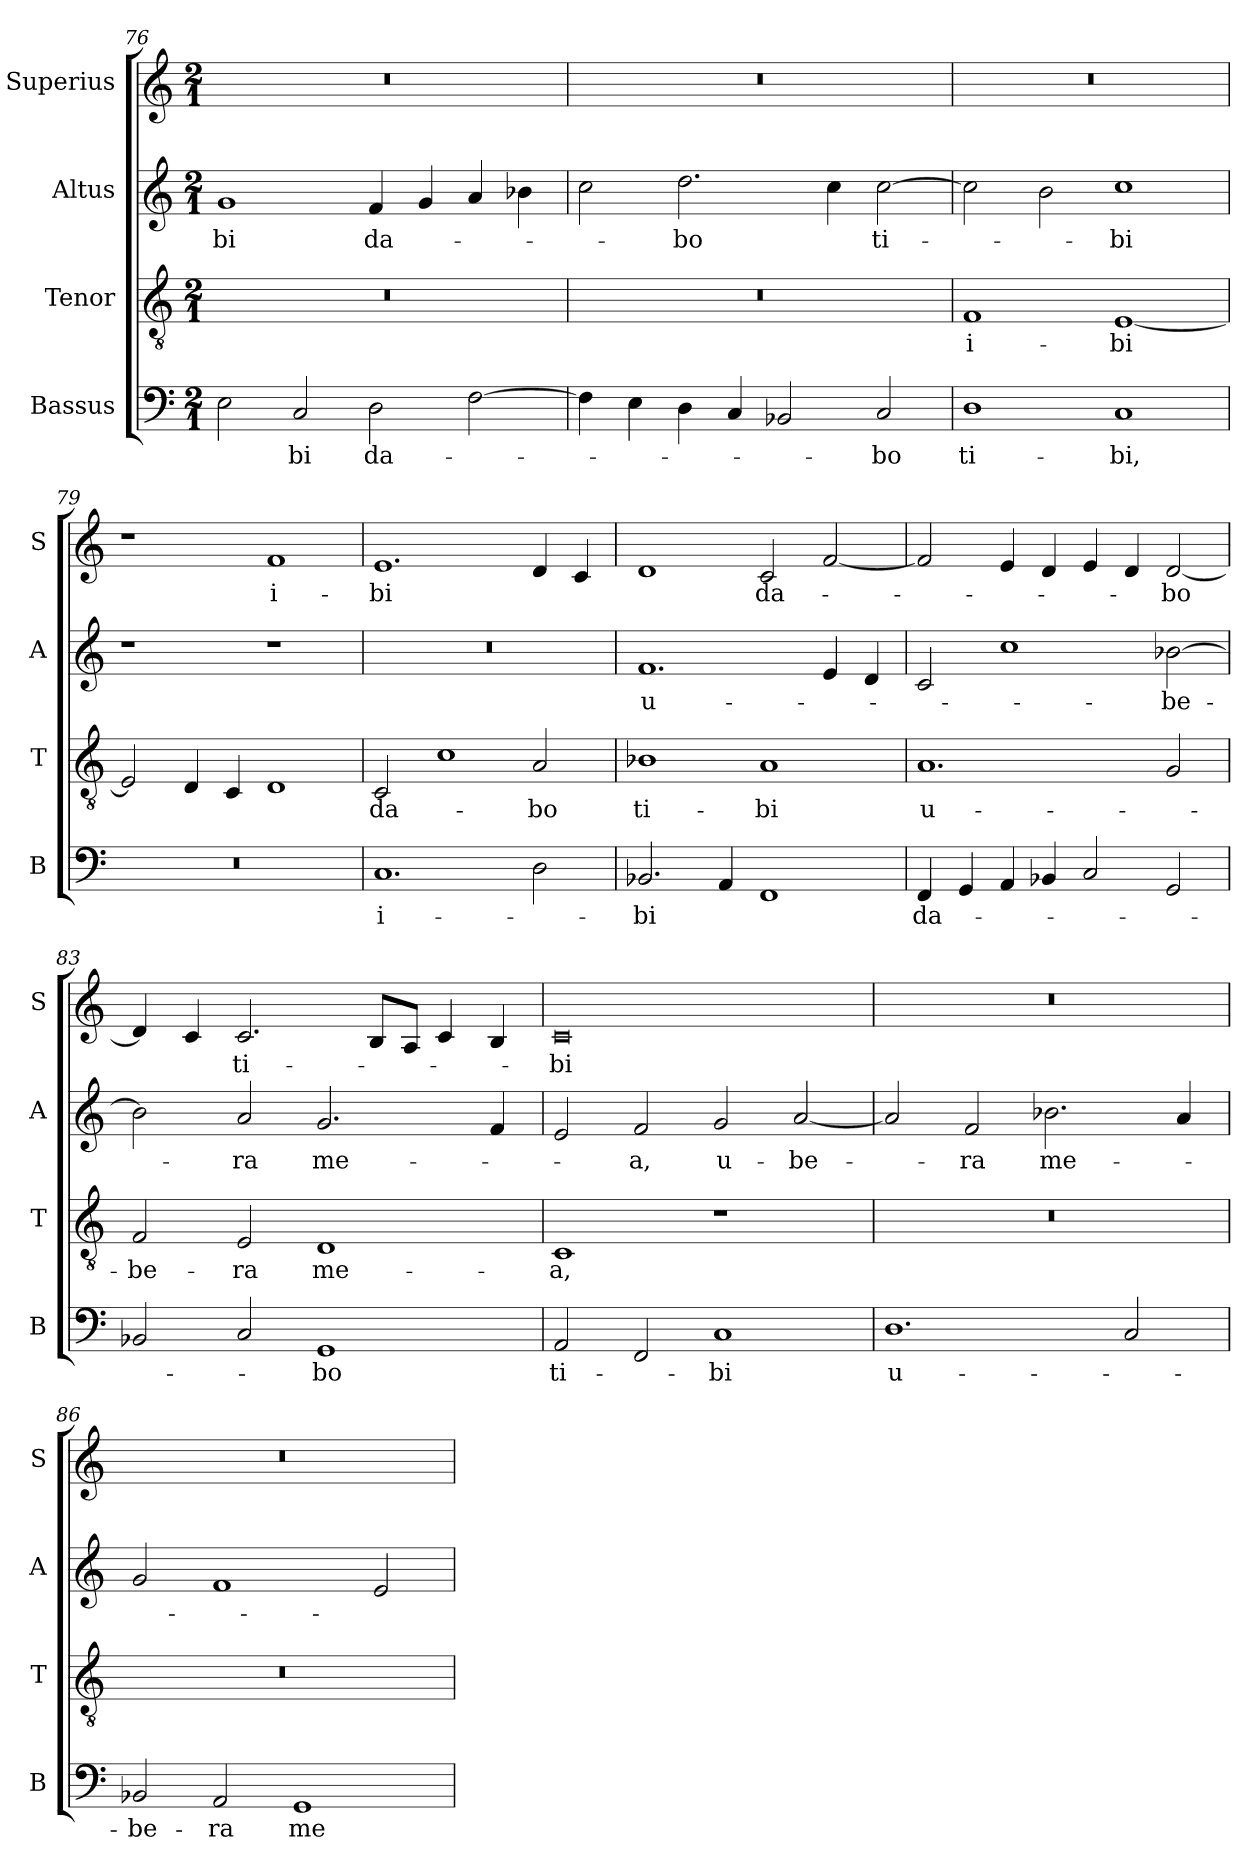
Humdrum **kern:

**kern	**text	**kern	**text	**kern	**text	**kern	**text
*part4	*part4	*part3	*part3	*part2	*part2	*part1	*part1
*staff4	*staff4	*staff3	*staff3	*staff2	*staff2	*staff1	*staff1
*I"Bassus	*	*I"Tenor	*	*I"Altus	*	*I"Superius	*
*I'B	*	*I'T	*	*I'A	*	*I'S	*
*clefF4	*	*clefGv2	*	*clefG2	*	*clefG2	*
*k[]	*	*k[]	*	*k[]	*	*k[]	*
*C:	*	*C:	*	*C:	*	*C:	*
*M2/1	*	*M2/1	*	*M2/1	*	*M2/1	*
=76	=76	=76	=76	=76	=76	=76	=76
2E	.	0r	.	1g	-bi	0r	.
2C	-bi	.	.	.	.	.	.
2D	da-	.	.	4f	da-	.	.
.	.	.	.	4g	.	.	.
[2F	.	.	.	4a	.	.	.
.	.	.	.	4b-X	.	.	.
=77	=77	=77	=77	=77	=77	=77	=77
4F]	.	0r	.	2cc	.	0r	.
4E	.	.	.	.	.	.	.
4D	.	.	.	2.dd	-bo	.	.
4C	.	.	.	.	.	.	.
2BB-X	.	.	.	.	.	.	.
.	.	.	.	4cc	.	.	.
2C	-bo	.	.	[2cc	ti-	.	.
=78	=78	=78	=78	=78	=78	=78	=78
1D	ti-	1F	i-	2cc]	.	0r	.
.	.	.	.	2b	.	.	.
1C	-bi,	[1E	-bi	1cc	-bi	.	.
=79	=79	=79	=79	=79	=79	=79	=79
0r	.	2E]	.	1r	.	1r	.
.	.	4D	.	.	.	.	.
.	.	4C	.	.	.	.	.
.	.	1D	.	1r	.	1f	i-
=80	=80	=80	=80	=80	=80	=80	=80
1.C	i-	2C	da-	0r	.	1.e	-bi
.	.	1c	.	.	.	.	.
2D	.	2A	-bo	.	.	4d	.
.	.	.	.	.	.	4c	.
=81	=81	=81	=81	=81	=81	=81	=81
2.BB-X	-bi	1B-X	ti-	1.f	u-	1d	.
4AA	.	.	.	.	.	.	.
1FF	.	1A	-bi	.	.	2c	da-
.	.	.	.	4e	.	[2f	.
.	.	.	.	4d	.	.	.
=82	=82	=82	=82	=82	=82	=82	=82
4FF	da-	1.A	u-	2c	.	2f]	.
4GG	.	.	.	.	.	.	.
4AA	.	.	.	1cc	.	4e	.
4BB-X	.	.	.	.	.	4d	.
2C	.	.	.	.	.	4e	.
.	.	.	.	.	.	4d	.
2GG	.	2G	.	[2b-X	-be-	[2d	-bo
=83	=83	=83	=83	=83	=83	=83	=83
2BB-X	.	2F	-be-	2b-]	.	4d]	.
.	.	.	.	.	.	4c	.
2C	.	2E	-ra	2a	-ra	2.c	ti-
1GG	-bo	1D	me-	2.g	me-	.	.
.	.	.	.	.	.	8BL	.
.	.	.	.	.	.	8AJ	.
.	.	.	.	.	.	4c	.
.	.	.	.	4f	.	4B	.
=84	=84	=84	=84	=84	=84	=84	=84
2AA	ti-	1C	-a,	2e	.	0c	-bi
2FF	.	.	.	2f	-a,	.	.
1C	-bi	1r	.	2g	u-	.	.
.	.	.	.	[2a	-be-	.	.
=85	=85	=85	=85	=85	=85	=85	=85
1.D	u-	0r	.	2a]	.	0r	.
.	.	.	.	2f	-ra	.	.
.	.	.	.	2.b-X	me-	.	.
2C	.	.	.	.	.	.	.
.	.	.	.	4a	.	.	.
=86	=86	=86	=86	=86	=86	=86	=86
2BB-X	-be-	0r	.	2g	.	0r	.
2AA	-ra	.	.	1f	.	.	.
1GG	me-	.	.	.	.	.	.
.	.	.	.	2e	.	.	.
=	=	=	=	=	=	=	=
*-	*-	*-	*-	*-	*-	*-	*-
